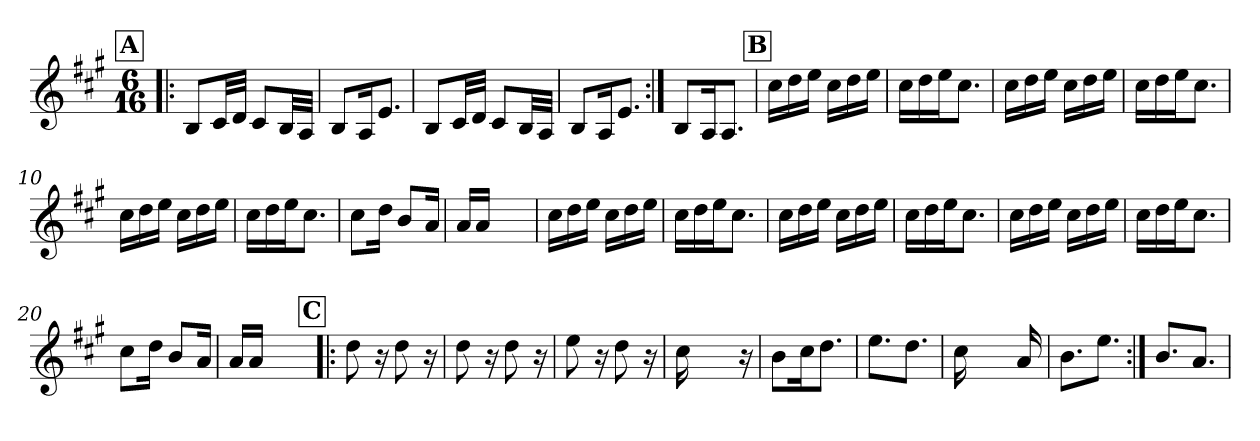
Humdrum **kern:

**kern
*part1
*staff1
*clefG2
*k[f#c#g#]
*A:
*M6/16
*MM150
!!LO:REH:place=s1:a:B:fs=14:t=A
=1!|:
8B/L
32c#/LL
32d/JJJ
8c#/L
32B/LL
32A/JJJ
=2
8B/L
16A/K
8.e/J
=3
8B/L
32c#/LL
32d/JJJ
8c#/L
32B/LL
32A/JJJ
=4
8B/L
16A/K
8.e/J
=5:|!
8B/L
16A/K
8.A/J
!!LO:REH:place=s1:a:B:fs=14:t=B
=6
16cc#\LL
16dd\
16ee\JJ
16cc#\LL
16dd\
16ee\JJ
=7
16cc#\LL
16dd\
16ee\J
8.cc#\J
!!LO:LB:g=z
=8
16cc#\LL
16dd\
16ee\JJ
16cc#\LL
16dd\
16ee\JJ
=9
16cc#\LL
16dd\
16ee\J
8.cc#\J
=10
16cc#\LL
16dd\
16ee\JJ
16cc#\LL
16dd\
16ee\JJ
=11
16cc#\LL
16dd\
16ee\J
8.cc#\J
=12
8cc#\L
16dd\Jk
8b/L
16a/Jk
=13
16a/LL
16a/JJ
4ryy
=14
16cc#\LL
16dd\
16ee\JJ
16cc#\LL
16dd\
16ee\JJ
=15
16cc#\LL
16dd\
16ee\J
8.cc#\J
=16
16cc#\LL
16dd\
16ee\JJ
16cc#\LL
16dd\
16ee\JJ
!!LO:LB:g=z
=17
16cc#\LL
16dd\
16ee\J
8.cc#\J
=18
16cc#\LL
16dd\
16ee\JJ
16cc#\LL
16dd\
16ee\JJ
=19
16cc#\LL
16dd\
16ee\J
8.cc#\J
=20
8cc#\L
16dd\Jk
8b/L
16a/Jk
=21
16a/LL
16a/JJ
4ryy
!!LO:REH:place=s1:a:B:fs=14:t=C
=22!|:
8dd\
16r
8dd\
16r
=23
8dd\
16r
8dd\
16r
=24
8ee\
16r
8dd\
16r
=25
16cc#\
4ryy
16r
=26
8b\L
16cc#\K
8.dd\J
=27
8.ee\L
8.dd\J
!!LO:LB:g=z
=28
16cc#\
4ryy
16a/
=29
8.b\L
8.ee\J
=30:|!
8.b/L
8.a/J
=
*-
